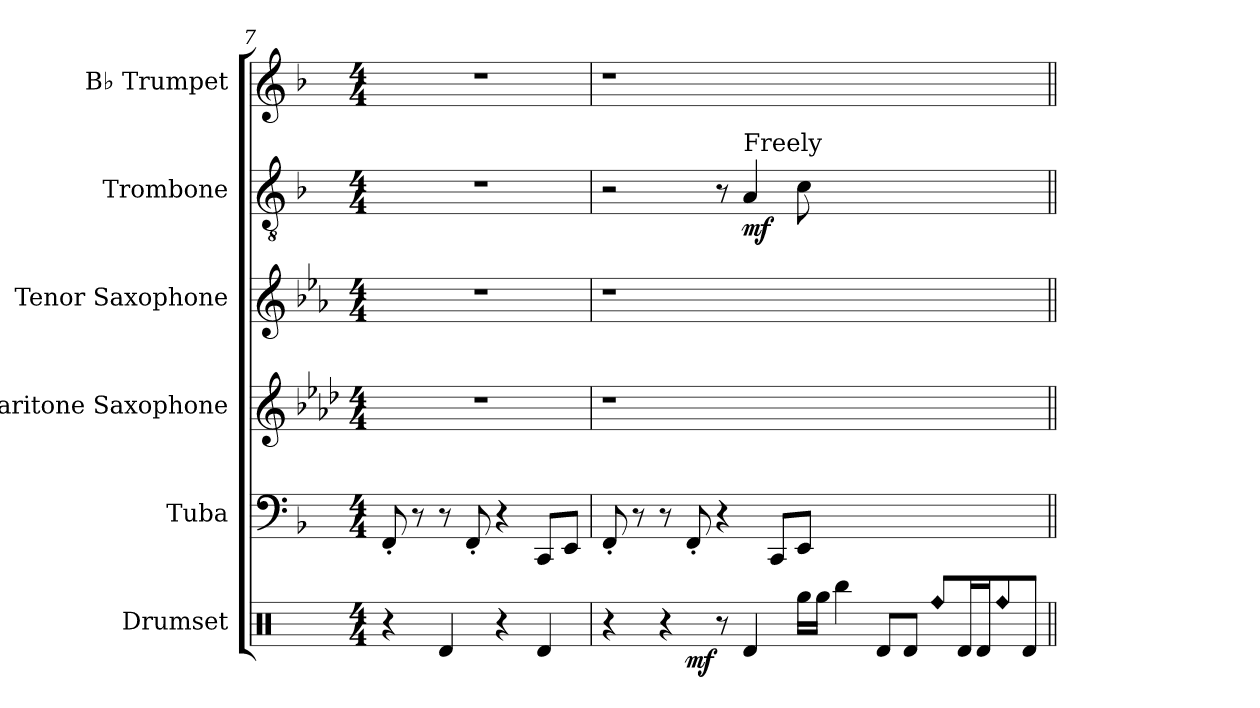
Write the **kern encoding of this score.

**kern	**dynam	**kern	**kern	**kern	**kern	**dynam	**kern
*part6	*part6	*part5	*part4	*part3	*part2	*part2	*part1
*staff6	*staff6	*staff5	*staff4	*staff3	*staff2	*staff2	*staff1
*I"Drumset	*	*I"Tuba	*I"Baritone Saxophone	*I"Tenor Saxophone	*I"Trombone	*	*I"B♭ Trumpet
*I'D. Set	*	*I'Tba.	*I'Bar. Sax.	*I'T. Sax.	*I'Tbn.	*	*I'B♭ Tpt.
*clefX	*	*clefF4	*clefG2	*clefG2	*clefGv2	*	*clefG2
*	*	*	*ITrd12c21	*ITrd8c14	*ITrd1c2	*	*ITrd1c2
*k[]	*	*k[b-]	*k[b-e-a-d-]	*k[b-e-a-]	*k[b-e-a-]	*	*k[b-e-a-]
*M4/4	*	*M4/4	*M4/4	*M4/4	*M4/4	*	*M4/4
=7	=7	=7	=7	=7	=7	=7	=7
4r	.	8FF'	1r	1r	1r	.	1r
.	.	8r	.	.	.	.	.
4Rd	.	8r	.	.	.	.	.
.	.	8FF'	.	.	.	.	.
4r	.	4r	.	.	.	.	.
4Rd	.	8CCL	.	.	.	.	.
.	.	8EEJ	.	.	.	.	.
=8	=8	=8	=8	=8	=8	=8	=8
*^	*	*	*	*	*	*	*
4r	4.ryy	.	8FF'	1r	1r	2r	.	1r
.	.	.	8r	.	.	.	.	.
4r	.	.	8r	.	.	.	.	.
!	!	!LO:DY:b	!	!	!	!	!	!
.	1ryy	mf	8FF'	.	.	.	.	.
8r	.	.	4r	.	.	8r	.	.
!	!	!	!	!	!	!LO:TX:a:t=Freely	!	!
!	!	!	!	!	!	!	!LO:DY:b	!
4Rd	.	.	.	.	.	4G	mf	.
.	.	.	8CCL	.	.	.	.	.
16RggLL	.	.	8EEJ	.	.	8B-	.	.
16RggJJ	.	.	.	.	.	.	.	.
4Rbb	.	.	1ryy	1ryy	1ryy	1ryy	.	1ryy
8RdL	.	.	.	.	.	.	.	.
8RdJ	2ryy	.	.	.	.	.	.	.
!LO:N:head=diamond	!	!	!	!	!	!	!	!
8RffL	.	.	.	.	.	.	.	.
16RdLL	.	.	.	.	.	.	.	.
16RdJ	.	.	.	.	.	.	.	.
!LO:N:head=diamond	!	!	!	!	!	!	!	!
8RffJ	.	.	.	.	.	.	.	.
8RdJ	8ryy	.	.	.	.	.	.	.
*v	*v	*	*	*	*	*	*	*
=||	=||	=||	=||	=||	=||	=||	=||
*-	*-	*-	*-	*-	*-	*-	*-
